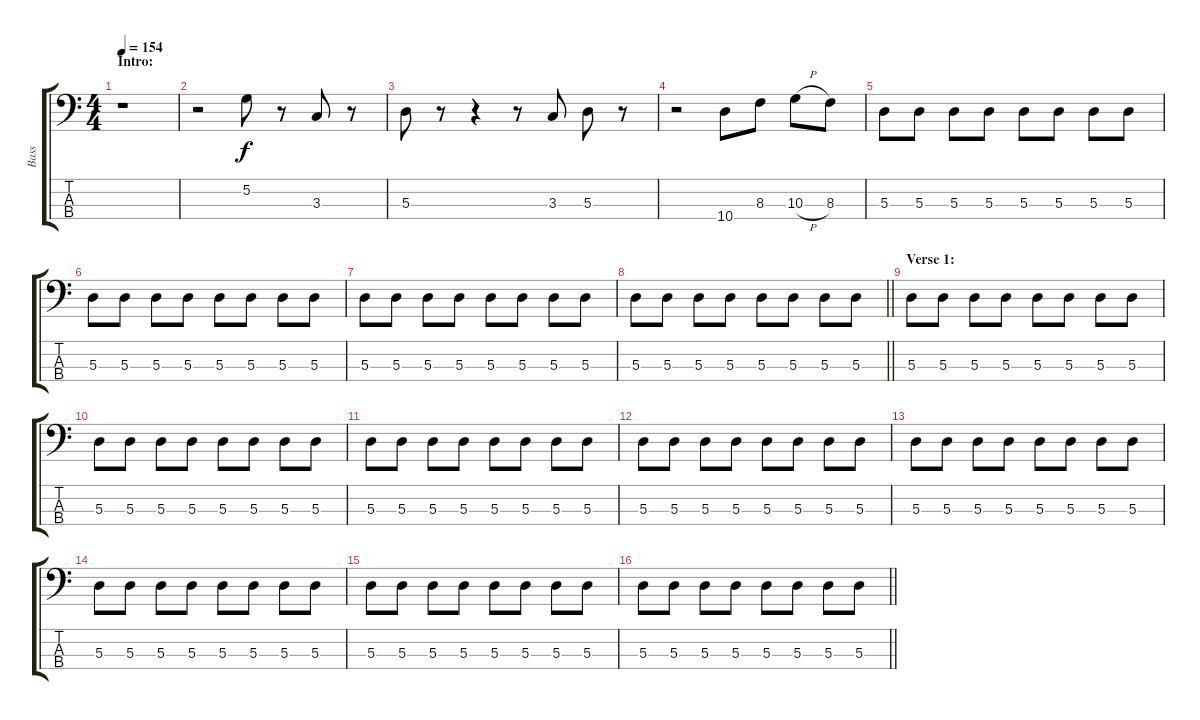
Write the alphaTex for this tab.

\track ("Bass" "Bass") {instrument electricbasspick}
\staff {score tabs}
\tuning (G2 D2 A1 E1) {hide}
\ts (4 4)
\section ("" "Intro:")
\tempo 154
\clef f4
\ks c
r.1{dy f instrument electricbasspick} |
r.2 5.2.8 r.8 3.3.8 r.8 |
5.3.8 r.8 r.4 r.8 3.3.8 5.3.8 r.8 |
r.2 10.4.8 8.3.8 10.3{h}.8 8.3.8 |
5.3.8 5.3.8 5.3.8 5.3.8 5.3.8 5.3.8 5.3.8 5.3.8 |
5.3.8 5.3.8 5.3.8 5.3.8 5.3.8 5.3.8 5.3.8 5.3.8 |
5.3.8 5.3.8 5.3.8 5.3.8 5.3.8 5.3.8 5.3.8 5.3.8 |
\barLineRight lightlight
5.3.8 5.3.8 5.3.8 5.3.8 5.3.8 5.3.8 5.3.8 5.3.8 |
\section ("" "Verse 1:")
5.3.8 5.3.8 5.3.8 5.3.8 5.3.8 5.3.8 5.3.8 5.3.8 |
5.3.8 5.3.8 5.3.8 5.3.8 5.3.8 5.3.8 5.3.8 5.3.8 |
5.3.8 5.3.8 5.3.8 5.3.8 5.3.8 5.3.8 5.3.8 5.3.8 |
5.3.8 5.3.8 5.3.8 5.3.8 5.3.8 5.3.8 5.3.8 5.3.8 |
5.3.8 5.3.8 5.3.8 5.3.8 5.3.8 5.3.8 5.3.8 5.3.8 |
5.3.8 5.3.8 5.3.8 5.3.8 5.3.8 5.3.8 5.3.8 5.3.8 |
5.3.8 5.3.8 5.3.8 5.3.8 5.3.8 5.3.8 5.3.8 5.3.8 |
\barLineRight lightlight
5.3.8 5.3.8 5.3.8 5.3.8 5.3.8 5.3.8 5.3.8 5.3.8
